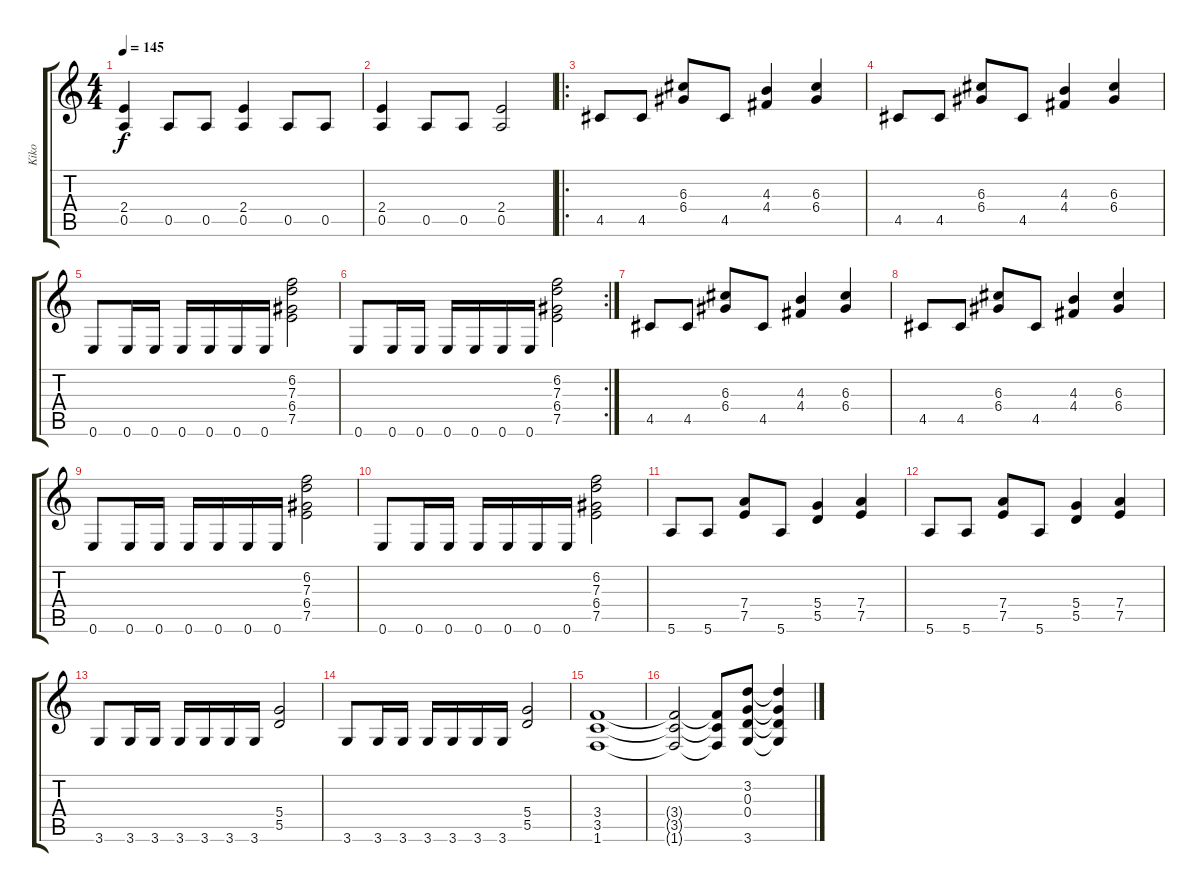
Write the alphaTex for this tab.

\track ("Kiko" "Kiko") {instrument distortionguitar}
\staff {score tabs}
\tuning (E4 B3 G3 D3 A2 E2) {hide}
\ts (4 4)
\tempo 145
\clef g2
\ks c
(2.4 0.5).4{dy f} 0.5.8 0.5.8 (2.4 0.5).4 0.5.8 0.5.8 |
(2.4 0.5).4 0.5.8 0.5.8 (2.4 0.5).2 |
\ro
4.5.8 4.5.8 (6.3 6.4).8 4.5.8 (4.3 4.4).4 (6.3 6.4).4 |
4.5.8 4.5.8 (6.3 6.4).8 4.5.8 (4.3 4.4).4 (6.3 6.4).4 |
0.6.8 0.6.16 0.6.16 0.6.16 0.6.16 0.6.16 0.6.16 (6.2 7.3 6.4 7.5).2 |
\rc 2
0.6.8 0.6.16 0.6.16 0.6.16 0.6.16 0.6.16 0.6.16 (6.2 7.3 6.4 7.5).2 |
4.5.8 4.5.8 (6.3 6.4).8 4.5.8 (4.3 4.4).4 (6.3 6.4).4 |
4.5.8 4.5.8 (6.3 6.4).8 4.5.8 (4.3 4.4).4 (6.3 6.4).4 |
0.6.8 0.6.16 0.6.16 0.6.16 0.6.16 0.6.16 0.6.16 (6.2 7.3 6.4 7.5).2 |
0.6.8 0.6.16 0.6.16 0.6.16 0.6.16 0.6.16 0.6.16 (6.2 7.3 6.4 7.5).2 |
5.6.8 5.6.8 (7.4 7.5).8 5.6.8 (5.4 5.5).4 (7.4 7.5).4 |
5.6.8 5.6.8 (7.4 7.5).8 5.6.8 (5.4 5.5).4 (7.4 7.5).4 |
3.6.8 3.6.16 3.6.16 3.6.16 3.6.16 3.6.16 3.6.16 (5.4 5.5).2 |
3.6.8 3.6.16 3.6.16 3.6.16 3.6.16 3.6.16 3.6.16 (5.4 5.5).2 |
(3.4 3.5 1.6).1 |
(3.4{t} 3.5{t} 1.6{t}).2 (3.4{t} 3.5{t} 1.6{t}).8 (3.2 0.3 0.4 3.6).8 (3.2{t} 0.3{t} 0.4{t} 3.6{t}).4
